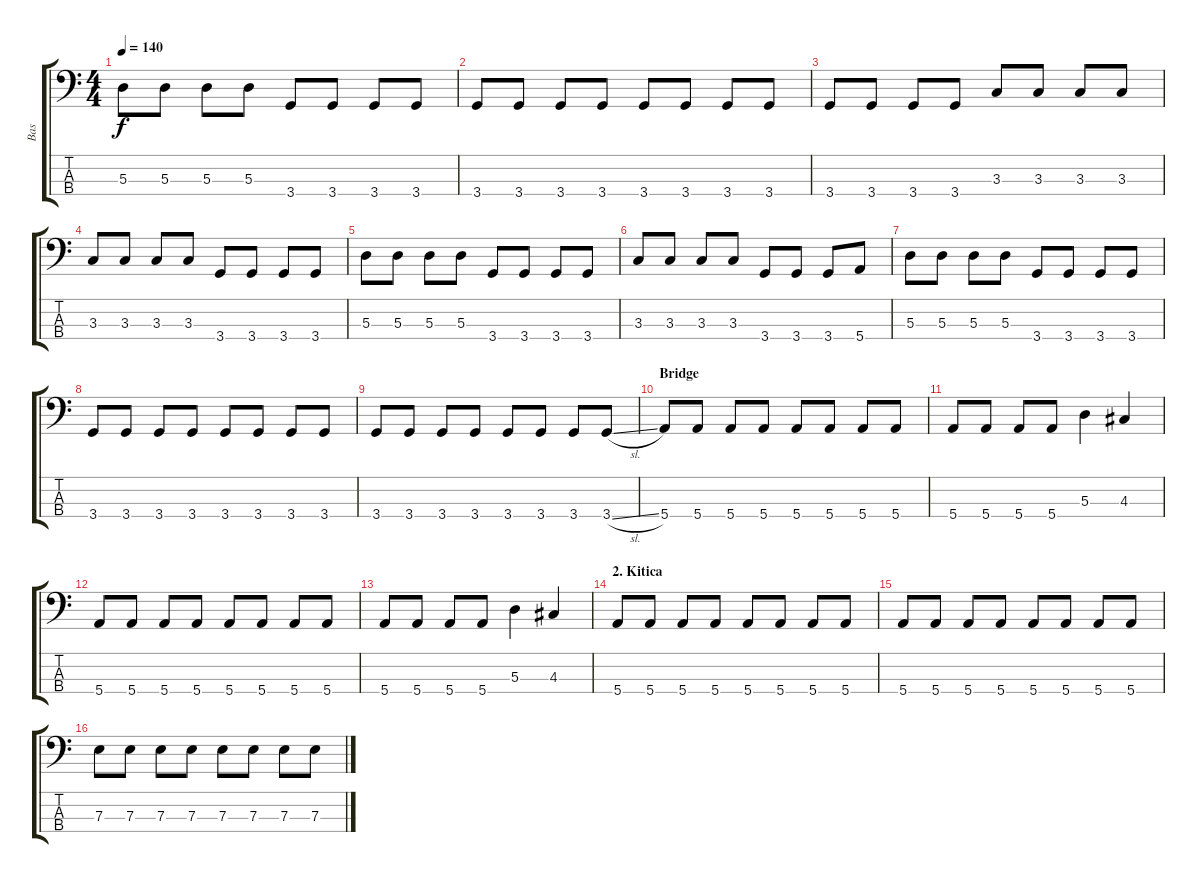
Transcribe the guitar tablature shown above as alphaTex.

\track ("Bas" "Bas") {instrument electricbasspick}
\staff {score tabs}
\tuning (G2 D2 A1 E1) {hide}
\ts (4 4)
\tempo 140
\clef f4
\ks c
5.3.8{dy f} 5.3.8 5.3.8 5.3.8 3.4.8 3.4.8 3.4.8 3.4.8 |
3.4.8 3.4.8 3.4.8 3.4.8 3.4.8 3.4.8 3.4.8 3.4.8 |
3.4.8 3.4.8 3.4.8 3.4.8 3.3.8 3.3.8 3.3.8 3.3.8 |
3.3.8 3.3.8 3.3.8 3.3.8 3.4.8 3.4.8 3.4.8 3.4.8 |
5.3.8 5.3.8 5.3.8 5.3.8 3.4.8 3.4.8 3.4.8 3.4.8 |
3.3.8 3.3.8 3.3.8 3.3.8 3.4.8 3.4.8 3.4.8 5.4.8 |
5.3.8 5.3.8 5.3.8 5.3.8 3.4.8 3.4.8 3.4.8 3.4.8 |
3.4.8 3.4.8 3.4.8 3.4.8 3.4.8 3.4.8 3.4.8 3.4.8 |
3.4.8 3.4.8 3.4.8 3.4.8 3.4.8 3.4.8 3.4.8 3.4{sl}.8 |
\section ("" "Bridge")
5.4.8 5.4.8 5.4.8 5.4.8 5.4.8 5.4.8 5.4.8 5.4.8 |
5.4.8 5.4.8 5.4.8 5.4.8 5.3.4 4.3.4 |
5.4.8 5.4.8 5.4.8 5.4.8 5.4.8 5.4.8 5.4.8 5.4.8 |
5.4.8 5.4.8 5.4.8 5.4.8 5.3.4 4.3.4 |
\section ("" "2. Kitica")
5.4.8 5.4.8 5.4.8 5.4.8 5.4.8 5.4.8 5.4.8 5.4.8 |
5.4.8 5.4.8 5.4.8 5.4.8 5.4.8 5.4.8 5.4.8 5.4.8 |
7.3.8 7.3.8 7.3.8 7.3.8 7.3.8 7.3.8 7.3.8 7.3.8
